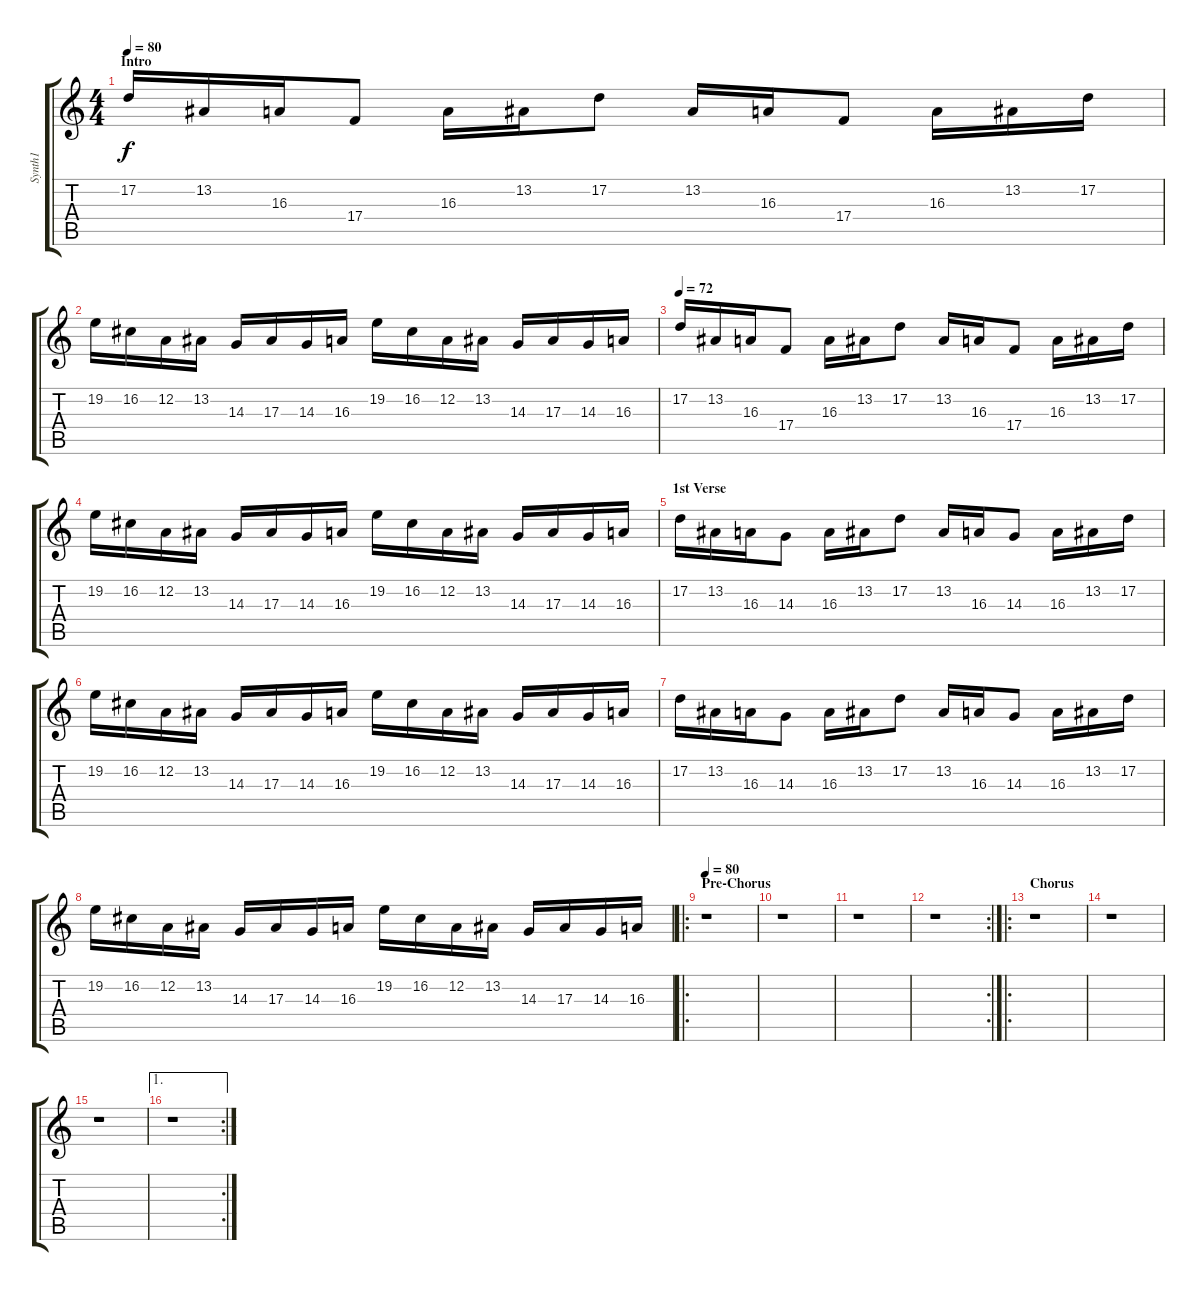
\track ("Synth1" "Synth1") {instrument musicbox}
\staff {score tabs}
\tuning (D4 A3 F3 C3 G2 D2) {hide}
\ts (4 4)
\section ("" "Intro")
\tempo 80
\tempo 72
\tempo 80
\clef g2
\ks c
17.2.16{dy f instrument musicbox} 13.2.16 16.3.16 17.4.8 16.3.16 13.2.16 17.2.8 13.2.16 16.3.16 17.4.8 16.3.16 13.2.16 17.2.16 |
19.2.16 16.2.16 12.2.16 13.2.16 14.3.16 17.3.16 14.3.16 16.3.16 19.2.16 16.2.16 12.2.16 13.2.16 14.3.16 17.3.16 14.3.16 16.3.16 |
\tempo 72
17.2.16 13.2.16 16.3.16 17.4.8 16.3.16 13.2.16 17.2.8 13.2.16 16.3.16 17.4.8 16.3.16 13.2.16 17.2.16 |
19.2.16 16.2.16 12.2.16 13.2.16 14.3.16 17.3.16 14.3.16 16.3.16 19.2.16 16.2.16 12.2.16 13.2.16 14.3.16 17.3.16 14.3.16 16.3.16 |
\section ("" "1st Verse")
17.2.16 13.2.16 16.3.16 14.3.8 16.3.16 13.2.16 17.2.8 13.2.16 16.3.16 14.3.8 16.3.16 13.2.16 17.2.16 |
19.2.16 16.2.16 12.2.16 13.2.16 14.3.16 17.3.16 14.3.16 16.3.16 19.2.16 16.2.16 12.2.16 13.2.16 14.3.16 17.3.16 14.3.16 16.3.16 |
17.2.16 13.2.16 16.3.16 14.3.8 16.3.16 13.2.16 17.2.8 13.2.16 16.3.16 14.3.8 16.3.16 13.2.16 17.2.16 |
19.2.16 16.2.16 12.2.16 13.2.16 14.3.16 17.3.16 14.3.16 16.3.16 19.2.16 16.2.16 12.2.16 13.2.16 14.3.16 17.3.16 14.3.16 16.3.16 |
\ro
\section ("" "Pre-Chorus")
\tempo 80
r.1 |
r.1 |
r.1 |
\rc 2
r.1 |
\ro
\section ("" "Chorus")
r.1 |
r.1 |
r.1 |
\ae 1
\rc 2
r.1
